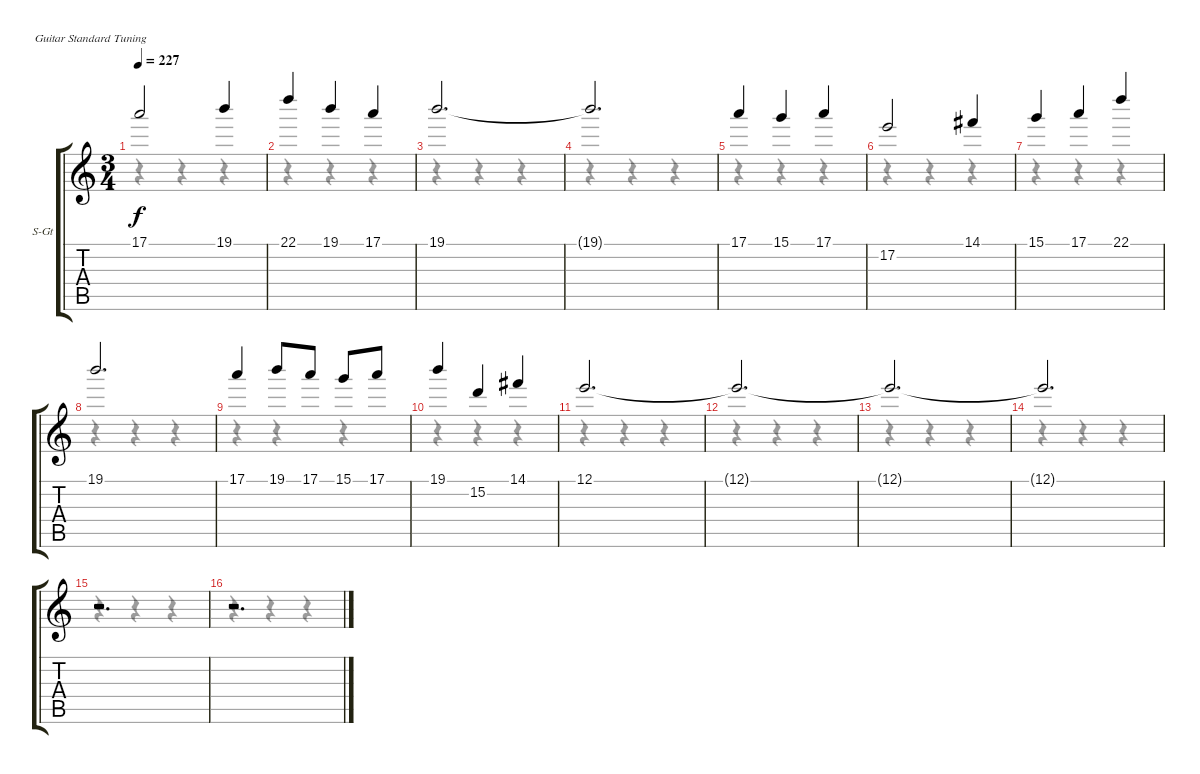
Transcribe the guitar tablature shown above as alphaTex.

\bracketExtendMode groupsimilarinstruments
\firstSystemTrackNameOrientation horizontal
\otherSystemsTrackNameOrientation horizontal
\track ("Track 8" "S-Gt") {instrument flute}
\staff {score tabs}
\tuning (E4 B3 G3 D3 A2 E2)
\displaytranspose 12
\voice
\ts (3 4)
\tempo 227
\clef g2
\ks c
17.1.2{dy f} 19.1.4 |
22.1.4 19.1.4 17.1.4 |
19.1.2{d} |
19.1{t}.2{d} |
17.1.4 15.1.4 17.1.4 |
17.2.2 14.1.4 |
15.1.4 17.1.4 22.1.4 |
19.1.2{d} |
17.1.4 19.1.8 17.1.8 15.1.8 17.1.8 |
19.1.4 15.2.4 14.1.4 |
12.1.2{d} |
12.1{t}.2{d} |
12.1{t}.2{d} |
12.1{t}.2{d} |
r.2{d} |
r.2{d}
\voice
\clef g2
\ottava regular
\simile none
\ks c
r.4{dy mf} r.4 r.4 |
r.4 r.4 r.4 |
r.4 r.4 r.4 |
r.4 r.4 r.4 |
r.4 r.4 r.4 |
r.4 r.4 r.4 |
r.4 r.4 r.4 |
r.4 r.4 r.4 |
r.4 r.4 r.4 |
r.4 r.4 r.4 |
r.4 r.4 r.4 |
r.4 r.4 r.4 |
r.4 r.4 r.4 |
r.4 r.4 r.4 |
r.4 r.4 r.4 |
r.4 r.4 r.4
